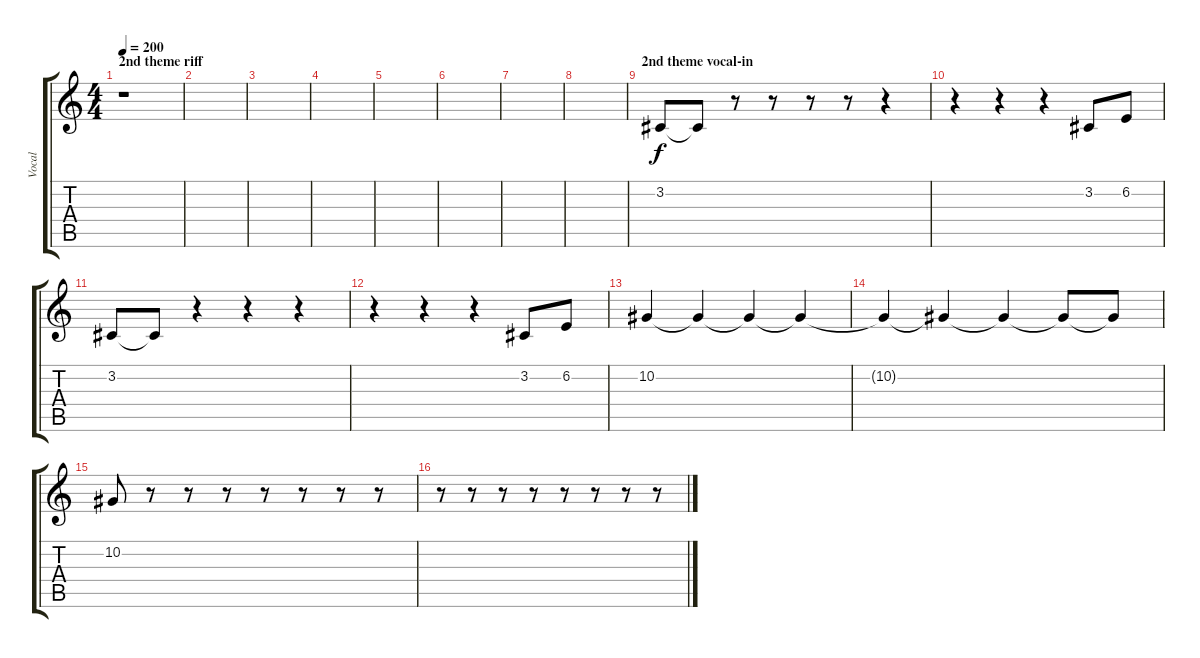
\track ("Vocal" "Vocal") {instrument tenorsax}
\staff {score tabs}
\tuning (Eb4 Bb3 Gb3 Db3 Ab2 Eb2) {hide}
\ts (4 4)
\section ("" "2nd theme riff")
\tempo 200
\clef g2
\ks c
r.1{dy f} |
|
|
|
|
|
|
|
\section ("" "2nd theme vocal-in")
3.2.8 3.2{t}.8 r.8 r.8 r.8 r.8 r.4 |
r.4 r.4 r.4 3.2.8 6.2.8 |
3.2.8 3.2{t}.8 r.4 r.4 r.4 |
r.4 r.4 r.4 3.2.8 6.2.8 |
10.2.4 10.2{t}.4 10.2{t}.4 10.2{t}.4 |
10.2{t}.4 10.2{t}.4 10.2{t}.4 10.2{t}.8 10.2{t}.8 |
10.2.8 r.8 r.8 r.8 r.8 r.8 r.8 r.8 |
r.8 r.8 r.8 r.8 r.8 r.8 r.8 r.8
